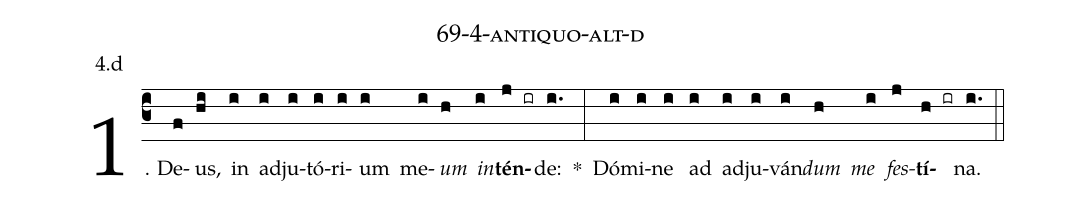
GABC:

name: 69-4-antiquo-alt-d;
annotation: 4.d;
%%
(c3)1. De(f)us,(hi) in(i) ad(i)ju(i)tó(i)ri(i)um(i) me(i)<i>um</i>(h) <i>in</i>(i)<b>tén</b>(j ir)de:(i.) *(:) Dó(i)mi(i)ne(i) ad(i) ad(i)ju(i)ván(i)<i>dum</i>(h) <i>me</i>(i) <i>fes</i>(j)<b>tí</b>(h ir)na.(i.) (::)
